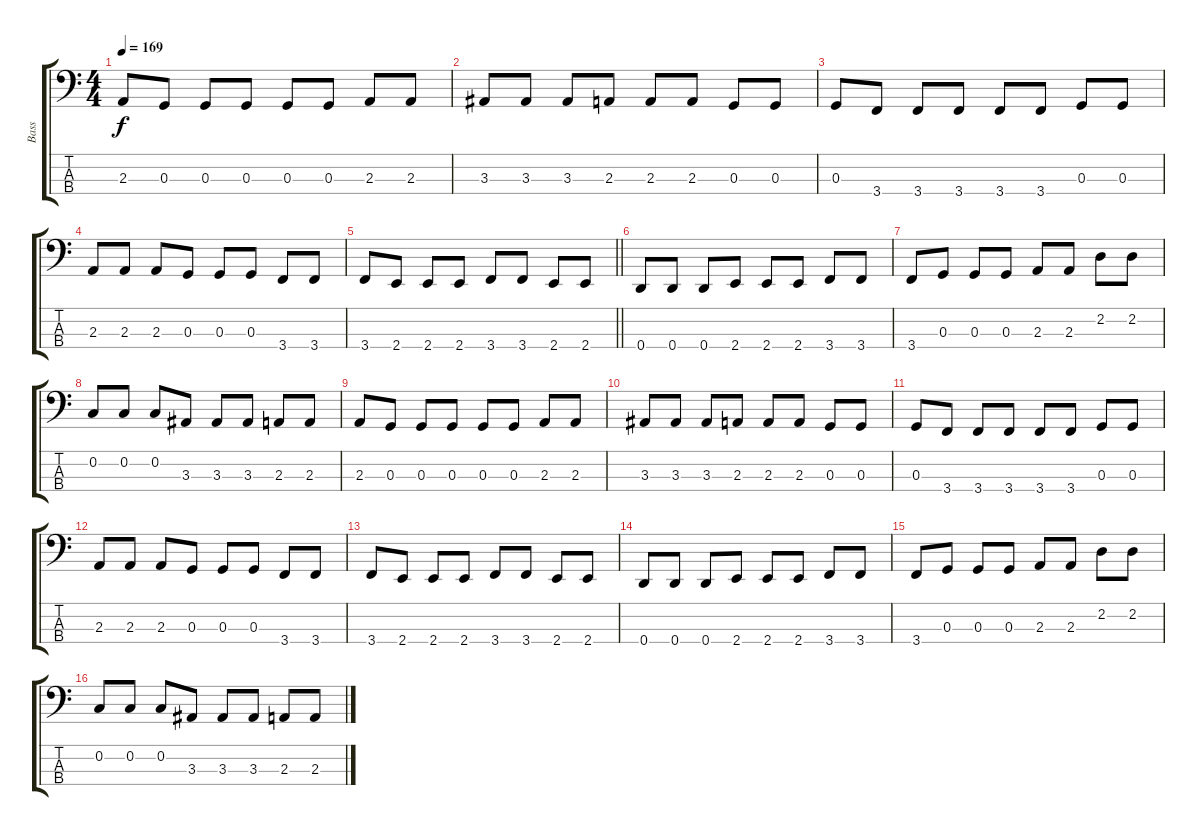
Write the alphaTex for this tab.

\track ("Bass" "Bass") {instrument electricbassfinger}
\staff {score tabs}
\tuning (F2 C2 G1 D1) {hide}
\ts (4 4)
\tempo 169
\clef f4
\ks c
2.3.8{dy f} 0.3.8 0.3.8 0.3.8 0.3.8 0.3.8 2.3.8 2.3.8 |
3.3.8 3.3.8 3.3.8 2.3.8 2.3.8 2.3.8 0.3.8 0.3.8 |
0.3.8 3.4.8 3.4.8 3.4.8 3.4.8 3.4.8 0.3.8 0.3.8 |
2.3.8 2.3.8 2.3.8 0.3.8 0.3.8 0.3.8 3.4.8 3.4.8 |
\barLineRight lightlight
3.4.8 2.4.8 2.4.8 2.4.8 3.4.8 3.4.8 2.4.8 2.4.8 |
\section ("" "")
0.4.8 0.4.8 0.4.8 2.4.8 2.4.8 2.4.8 3.4.8 3.4.8 |
3.4.8 0.3.8 0.3.8 0.3.8 2.3.8 2.3.8 2.2.8 2.2.8 |
0.2.8 0.2.8 0.2.8 3.3.8 3.3.8 3.3.8 2.3.8 2.3.8 |
2.3.8 0.3.8 0.3.8 0.3.8 0.3.8 0.3.8 2.3.8 2.3.8 |
3.3.8 3.3.8 3.3.8 2.3.8 2.3.8 2.3.8 0.3.8 0.3.8 |
0.3.8 3.4.8 3.4.8 3.4.8 3.4.8 3.4.8 0.3.8 0.3.8 |
2.3.8 2.3.8 2.3.8 0.3.8 0.3.8 0.3.8 3.4.8 3.4.8 |
3.4.8 2.4.8 2.4.8 2.4.8 3.4.8 3.4.8 2.4.8 2.4.8 |
0.4.8 0.4.8 0.4.8 2.4.8 2.4.8 2.4.8 3.4.8 3.4.8 |
3.4.8 0.3.8 0.3.8 0.3.8 2.3.8 2.3.8 2.2.8 2.2.8 |
0.2.8 0.2.8 0.2.8 3.3.8 3.3.8 3.3.8 2.3.8 2.3.8
